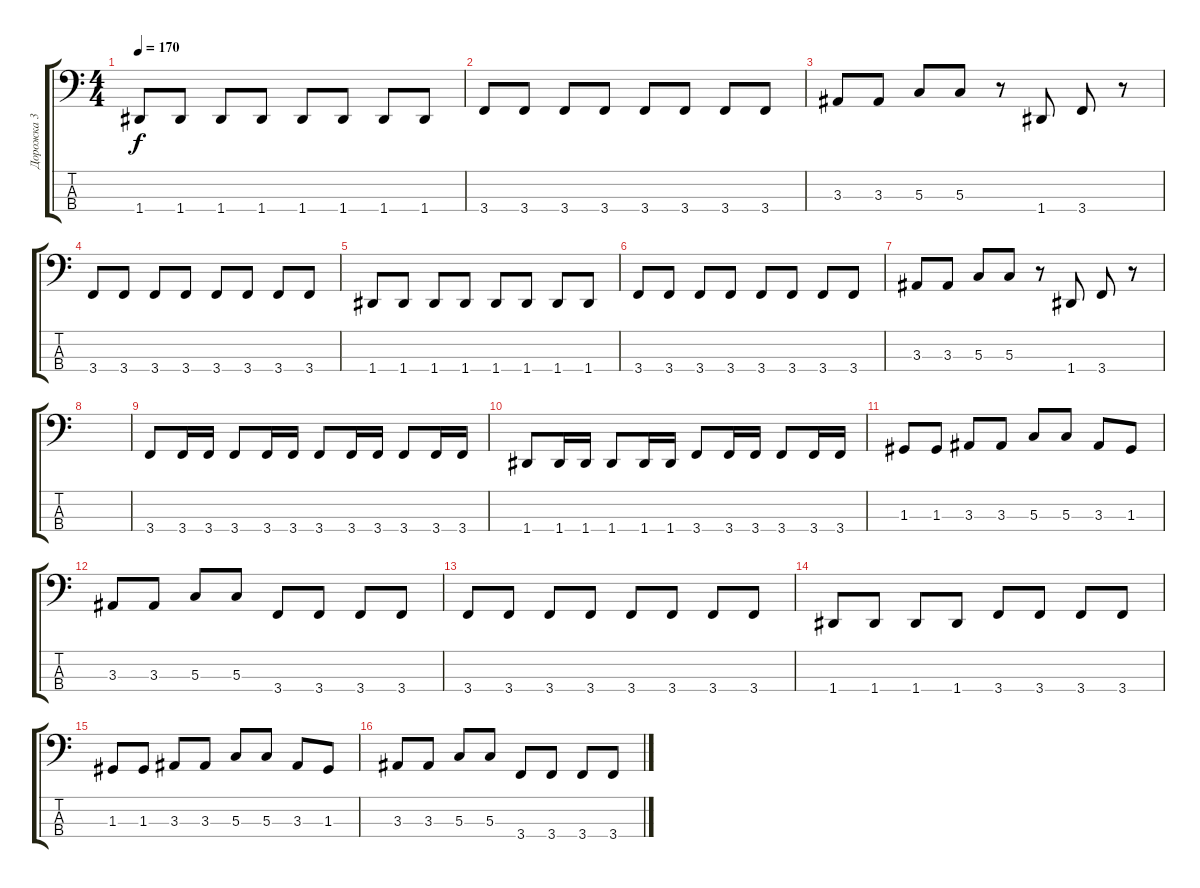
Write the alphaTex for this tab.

\track ("Дорожка 3" "Дорожка 3") {instrument electricbassfinger}
\staff {score tabs}
\tuning (F2 C2 G1 D1) {hide}
\ts (4 4)
\tempo 170
\clef f4
\ks c
1.4.8{dy f} 1.4.8 1.4.8 1.4.8 1.4.8 1.4.8 1.4.8 1.4.8 |
3.4.8 3.4.8 3.4.8 3.4.8 3.4.8 3.4.8 3.4.8 3.4.8 |
3.3.8 3.3.8 5.3.8 5.3.8 r.8 1.4.8 3.4.8 r.8 |
3.4.8 3.4.8 3.4.8 3.4.8 3.4.8 3.4.8 3.4.8 3.4.8 |
1.4.8 1.4.8 1.4.8 1.4.8 1.4.8 1.4.8 1.4.8 1.4.8 |
3.4.8 3.4.8 3.4.8 3.4.8 3.4.8 3.4.8 3.4.8 3.4.8 |
3.3.8 3.3.8 5.3.8 5.3.8 r.8 1.4.8 3.4.8 r.8 |
|
3.4.8 3.4.16 3.4.16 3.4.8 3.4.16 3.4.16 3.4.8 3.4.16 3.4.16 3.4.8 3.4.16 3.4.16 |
1.4.8 1.4.16 1.4.16 1.4.8 1.4.16 1.4.16 3.4.8 3.4.16 3.4.16 3.4.8 3.4.16 3.4.16 |
1.3.8 1.3.8 3.3.8 3.3.8 5.3.8 5.3.8 3.3.8 1.3.8 |
3.3.8 3.3.8 5.3.8 5.3.8 3.4.8 3.4.8 3.4.8 3.4.8 |
3.4.8 3.4.8 3.4.8 3.4.8 3.4.8 3.4.8 3.4.8 3.4.8 |
1.4.8 1.4.8 1.4.8 1.4.8 3.4.8 3.4.8 3.4.8 3.4.8 |
1.3.8 1.3.8 3.3.8 3.3.8 5.3.8 5.3.8 3.3.8 1.3.8 |
3.3.8 3.3.8 5.3.8 5.3.8 3.4.8 3.4.8 3.4.8 3.4.8
